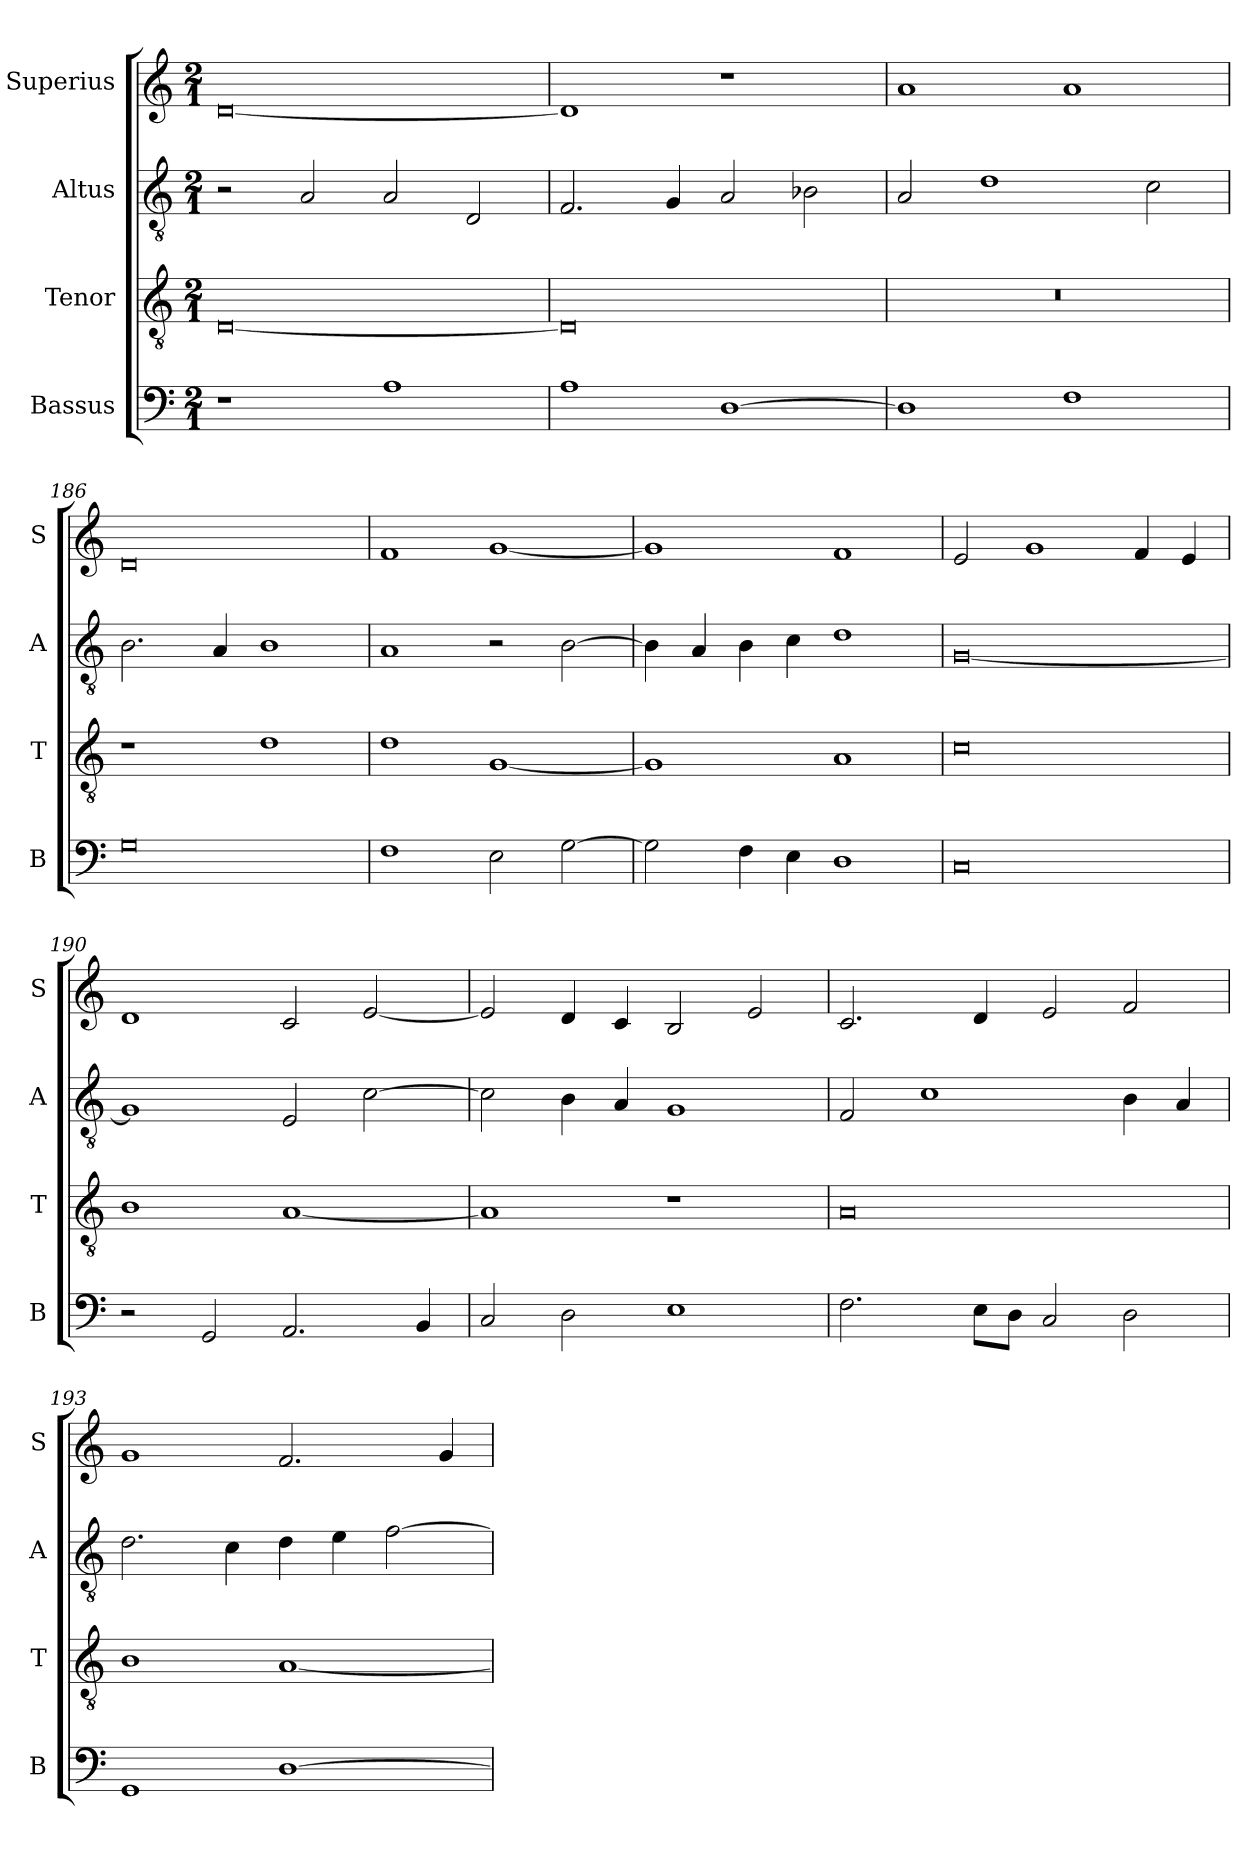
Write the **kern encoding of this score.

**kern	**kern	**kern	**kern
*part4	*part3	*part2	*part1
*staff4	*staff3	*staff2	*staff1
*I"Bassus	*I"Tenor	*I"Altus	*I"Superius
*I'B	*I'T	*I'A	*I'S
*clefF4	*clefGv2	*clefGv2	*clefG2
*k[]	*k[]	*k[]	*k[]
*C:	*C:	*C:	*C:
*M2/1	*M2/1	*M2/1	*M2/1
=	=	=	=
1r	[0D	2r	[0d
.	.	2A	.
1A	.	2A	.
.	.	2D	.
=184	=184	=184	=184
1A	0D]	2.F	1d]
.	.	4G	.
[1D	.	2A	1r
.	.	2B-X	.
=185	=185	=185	=185
1D]	0r	2A	1a
.	.	1d	.
1F	.	.	1a
.	.	2c	.
=186	=186	=186	=186
0G	1r	2.B	0d
.	.	4A	.
.	1d	1B	.
=187	=187	=187	=187
1F	1d	1A	1f
2E	[1G	2r	[1g
[2G	.	[2B	.
=188	=188	=188	=188
2G]	1G]	4B]	1g]
.	.	4A	.
4F	.	4B	.
4E	.	4c	.
1D	1A	1d	1f
=189	=189	=189	=189
0C	0c	[0G	2e
.	.	.	1g
.	.	.	4f
.	.	.	4e
=190	=190	=190	=190
2r	1B	1G]	1d
2GG	.	.	.
2.AA	[1A	2E	2c
.	.	[2c	[2e
4BB	.	.	.
=191	=191	=191	=191
2C	1A]	2c]	2e]
2D	.	4B	4d
.	.	4A	4c
1E	1r	1G	2B
.	.	.	2e
=192	=192	=192	=192
2.F	0A	2F	2.c
.	.	1c	.
8EL	.	.	4d
8DJ	.	.	.
2C	.	.	2e
2D	.	4B	2f
.	.	4A	.
=193	=193	=193	=193
1GG	1B	2.d	1g
.	.	4c	.
[1D	[1A	4d	2.f
.	.	4e	.
.	.	[2f	.
.	.	.	4g
=	=	=	=
*-	*-	*-	*-
